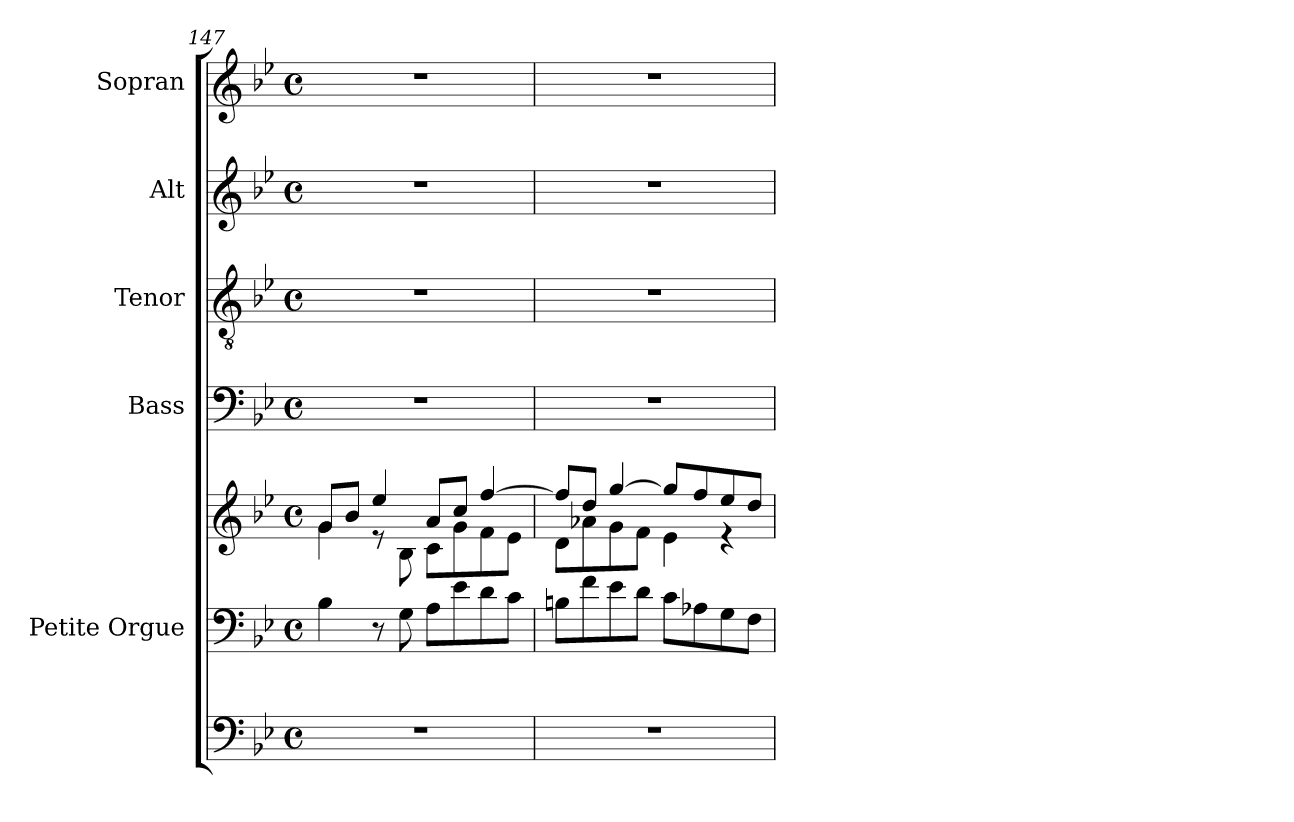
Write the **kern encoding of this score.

**kern	**kern	**kern	**kern	**kern	**kern	**kern
*part6	*part5	*part5	*part4	*part3	*part2	*part1
*staff7	*staff6	*staff5	*staff4	*staff3	*staff2	*staff1
*	*I"Petite Orgue	*	*I"Bass	*I"Tenor	*I"Alt	*I"Sopran
*	*I'Org. 1	*	*I'B.	*I'T.	*I'A.	*I'S.
*clefF4	*clefF4	*clefG2	*clefF4	*clefGv2	*clefG2	*clefG2
*k[b-e-]	*k[b-e-]	*k[b-e-]	*k[b-e-]	*k[b-e-]	*k[b-e-]	*k[b-e-]
*B-:	*B-:	*B-:	*B-:	*B-:	*B-:	*B-:
*M4/4	*M4/4	*M4/4	*M4/4	*M4/4	*M4/4	*M4/4
*met(c)	*met(c)	*met(c)	*met(c)	*met(c)	*met(c)	*met(c)
=147	=147	=147	=147	=147	=147	=147
*	*	*^	*	*	*	*
1r	4B-\	8g/L	4g\	1r	1r	1r	1r
.	.	8b-/J	.	.	.	.	.
.	8r	4ee-/	8re	.	.	.	.
.	8G\	.	8B-\	.	.	.	.
.	8A\L	8a/L	8c\L	.	.	.	.
.	8e-\	8cc/J	8g\	.	.	.	.
.	8d\	[>4ff/	8f\	.	.	.	.
.	8c\J	.	8e-\J	.	.	.	.
=148	=148	=148	=148	=148	=148	=148	=148
1r	8Bn\L	8ff/L]	8d\L	1r	1r	1r	1r
.	8f\	8dd/J	8a-X\	.	.	.	.
.	8e-\	[>4gg/	8g\	.	.	.	.
.	8d\J	.	8f\J	.	.	.	.
.	8c\L	8gg/L]	4e-\	.	.	.	.
.	8A-X\	8ff/	.	.	.	.	.
.	8G\	8ee-/	4re	.	.	.	.
.	8F\J	8dd/J	.	.	.	.	.
*	*	*v	*v	*	*	*	*
=	=	=	=	=	=	=
*-	*-	*-	*-	*-	*-	*-
